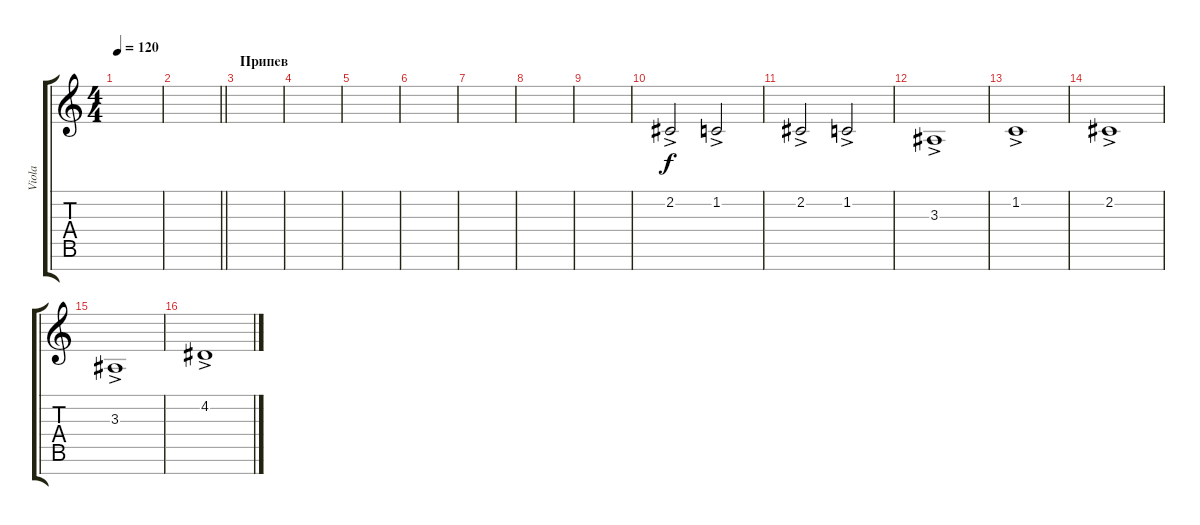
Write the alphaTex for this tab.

\track ("Viola" "Viola") {instrument viola}
\staff {score tabs}
\tuning (E4 B3 G3 D3 A2 E2 B1) {hide}
\ts (4 4)
\tempo 120
\clef g2
\ks c
|
\barLineRight lightlight
|
\section ("" "Припев")
|
|
|
|
|
|
|
2.2{ac}.2 1.2{ac}.2 |
2.2{ac}.2 1.2{ac}.2 |
3.3{ac}.1 |
1.2{ac}.1 |
2.2{ac}.1 |
3.3{ac}.1 |
4.2{ac}.1
